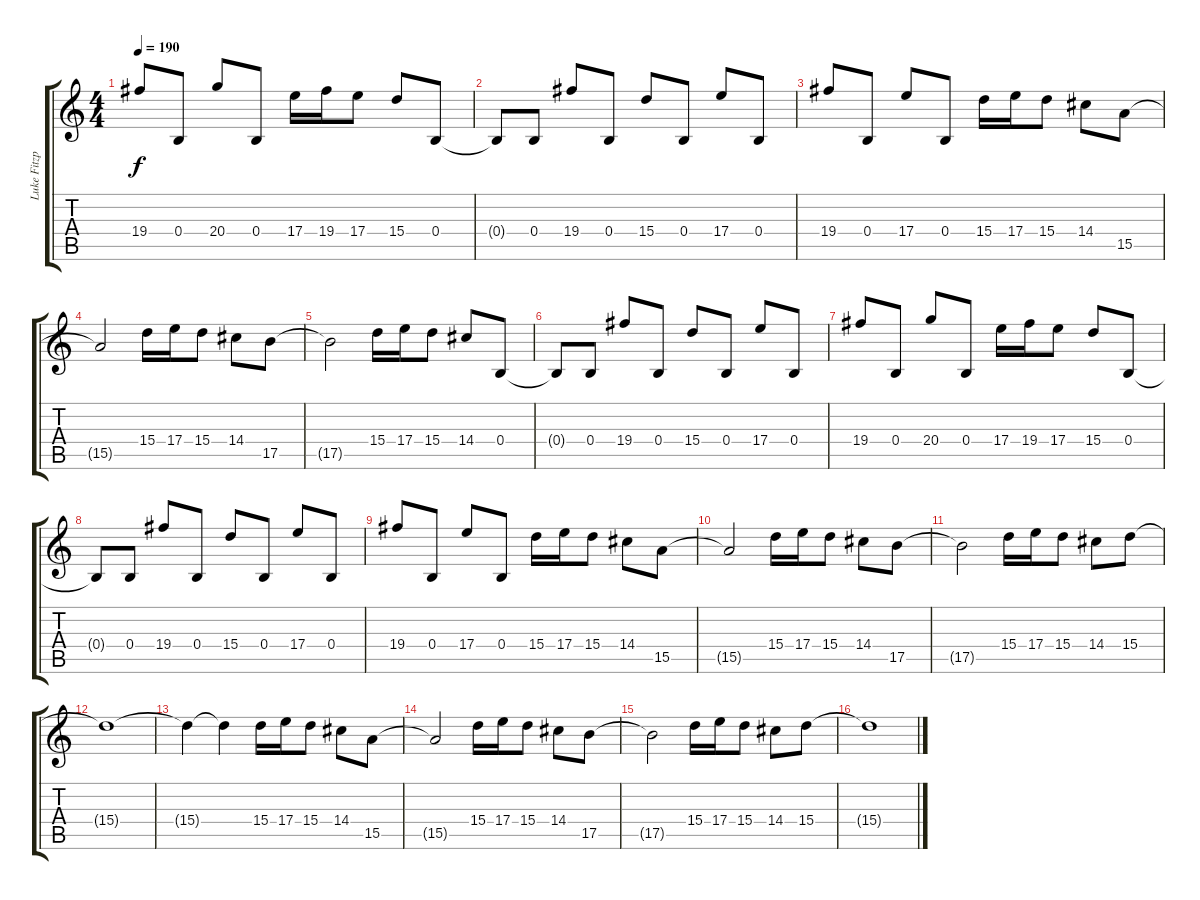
\track ("Luke Fitzpatrick" "Luke Fitzp") {instrument distortionguitar}
\staff {score tabs}
\tuning (Db4 Ab3 E3 B2 Gb2 B1) {hide}
\ts (4 4)
\tempo 190
\clef g2
\ks c
19.4.8{dy f} 0.4.8 20.4.8 0.4.8 17.4.16 19.4.16 17.4.8 15.4.8 0.4.8 |
0.4{t}.8 0.4.8 19.4.8 0.4.8 15.4.8 0.4.8 17.4.8 0.4.8 |
19.4.8 0.4.8 17.4.8 0.4.8 15.4.16 17.4.16 15.4.8 14.4.8 15.5.8 |
15.5{t}.2 15.4.16 17.4.16 15.4.8 14.4.8 17.5.8 |
17.5{t}.2 15.4.16 17.4.16 15.4.8 14.4.8 0.4.8 |
0.4{t}.8 0.4.8 19.4.8 0.4.8 15.4.8 0.4.8 17.4.8 0.4.8 |
19.4.8 0.4.8 20.4.8 0.4.8 17.4.16 19.4.16 17.4.8 15.4.8 0.4.8 |
0.4{t}.8 0.4.8 19.4.8 0.4.8 15.4.8 0.4.8 17.4.8 0.4.8 |
19.4.8 0.4.8 17.4.8 0.4.8 15.4.16 17.4.16 15.4.8 14.4.8 15.5.8 |
15.5{t}.2 15.4.16 17.4.16 15.4.8 14.4.8 17.5.8 |
17.5{t}.2 15.4.16 17.4.16 15.4.8 14.4.8 15.4.8 |
15.4{t}.1 |
15.4{t}.4 15.4{t}.4 15.4.16 17.4.16 15.4.8 14.4.8 15.5.8 |
15.5{t}.2 15.4.16 17.4.16 15.4.8 14.4.8 17.5.8 |
17.5{t}.2 15.4.16 17.4.16 15.4.8 14.4.8 15.4.8 |
15.4{t}.1
